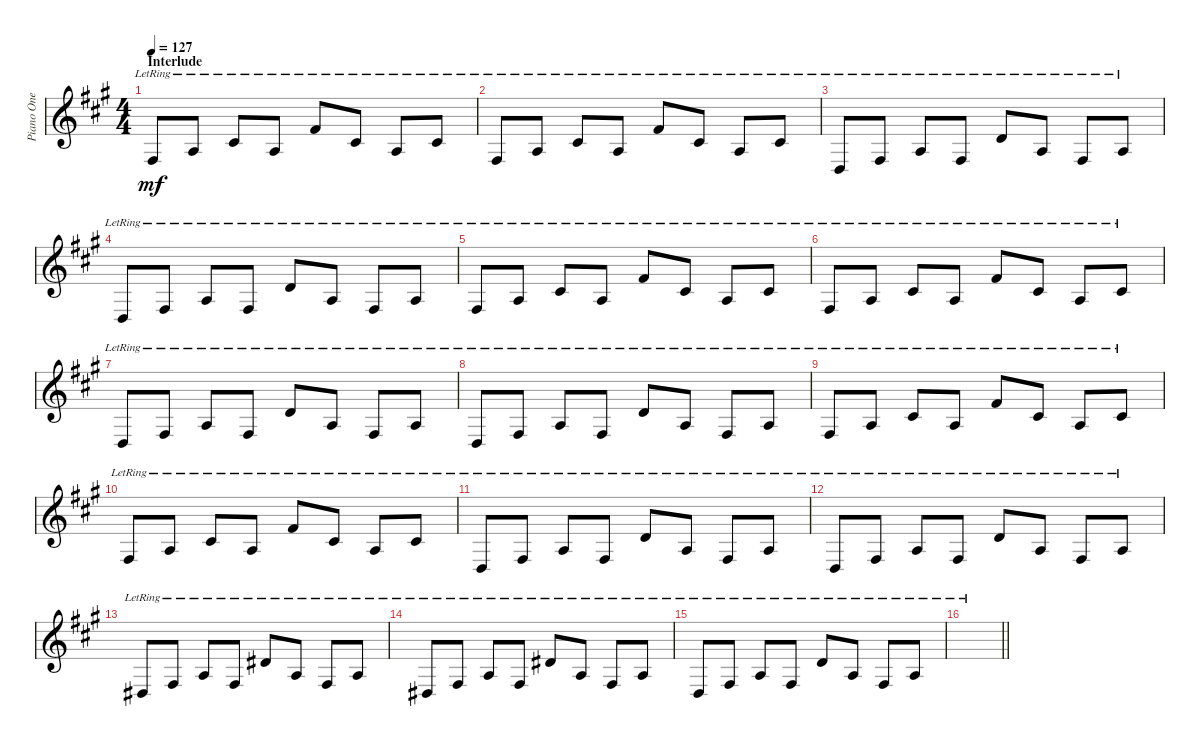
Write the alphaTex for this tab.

\track ("Piano One - Left Hand" "Piano One ") {instrument acousticgrandpiano}
\staff {score}
\tuning (E4 B3 G3 D3 A2 D2) {hide}
\ts (4 4)
\section ("" "Interlude")
\tempo 127
\clef g2
\ks a
16.6{lr}.8{dy mf volume 14} 12.5{lr}.8 11.4{lr}.8 2.3{lr}.8 7.2{lr}.8 11.4{lr}.8 12.5{lr}.8 11.4{lr}.8 |
16.6{lr}.8 12.5{lr}.8 11.4{lr}.8 2.3{lr}.8 7.2{lr}.8 11.4{lr}.8 12.5{lr}.8 11.4{lr}.8 |
12.6{lr}.8 9.5{lr}.8 2.3{lr}.8 4.4{lr}.8 3.2{lr}.8 2.3{lr}.8 9.5{lr}.8 7.4{lr}.8 |
12.6{lr}.8 9.5{lr}.8 2.3{lr}.8 4.4{lr}.8 3.2{lr}.8 2.3{lr}.8 9.5{lr}.8 7.4{lr}.8 |
16.6{lr}.8 12.5{lr}.8 11.4{lr}.8 2.3{lr}.8 7.2{lr}.8 11.4{lr}.8 12.5{lr}.8 11.4{lr}.8 |
16.6{lr}.8 12.5{lr}.8 11.4{lr}.8 2.3{lr}.8 7.2{lr}.8 11.4{lr}.8 12.5{lr}.8 11.4{lr}.8 |
12.6{lr}.8 9.5{lr}.8 2.3{lr}.8 4.4{lr}.8 3.2{lr}.8 2.3{lr}.8 9.5{lr}.8 7.4{lr}.8 |
12.6{lr}.8 9.5{lr}.8 2.3{lr}.8 4.4{lr}.8 3.2{lr}.8 2.3{lr}.8 9.5{lr}.8 7.4{lr}.8 |
16.6{lr}.8 12.5{lr}.8 11.4{lr}.8 2.3{lr}.8 7.2{lr}.8 11.4{lr}.8 12.5{lr}.8 11.4{lr}.8 |
16.6{lr}.8 12.5{lr}.8 11.4{lr}.8 2.3{lr}.8 7.2{lr}.8 11.4{lr}.8 12.5{lr}.8 11.4{lr}.8 |
12.6{lr}.8 9.5{lr}.8 2.3{lr}.8 4.4{lr}.8 3.2{lr}.8 2.3{lr}.8 9.5{lr}.8 7.4{lr}.8 |
12.6{lr}.8 9.5{lr}.8 2.3{lr}.8 4.4{lr}.8 3.2{lr}.8 2.3{lr}.8 9.5{lr}.8 7.4{lr}.8 |
13.6{lr}.8 9.5{lr}.8 2.3{lr}.8 4.4{lr}.8 4.2{lr}.8 2.3{lr}.8 9.5{lr}.8 7.4{lr}.8 |
13.6{lr}.8 9.5{lr}.8 2.3{lr}.8 4.4{lr}.8 4.2{lr}.8 2.3{lr}.8 9.5{lr}.8 7.4{lr}.8 |
12.6{lr}.8 9.5{lr}.8 2.3{lr}.8 4.4{lr}.8 3.2{lr}.8 2.3{lr}.8 9.5{lr}.8 7.4{lr}.8 |
\barLineRight lightlight
